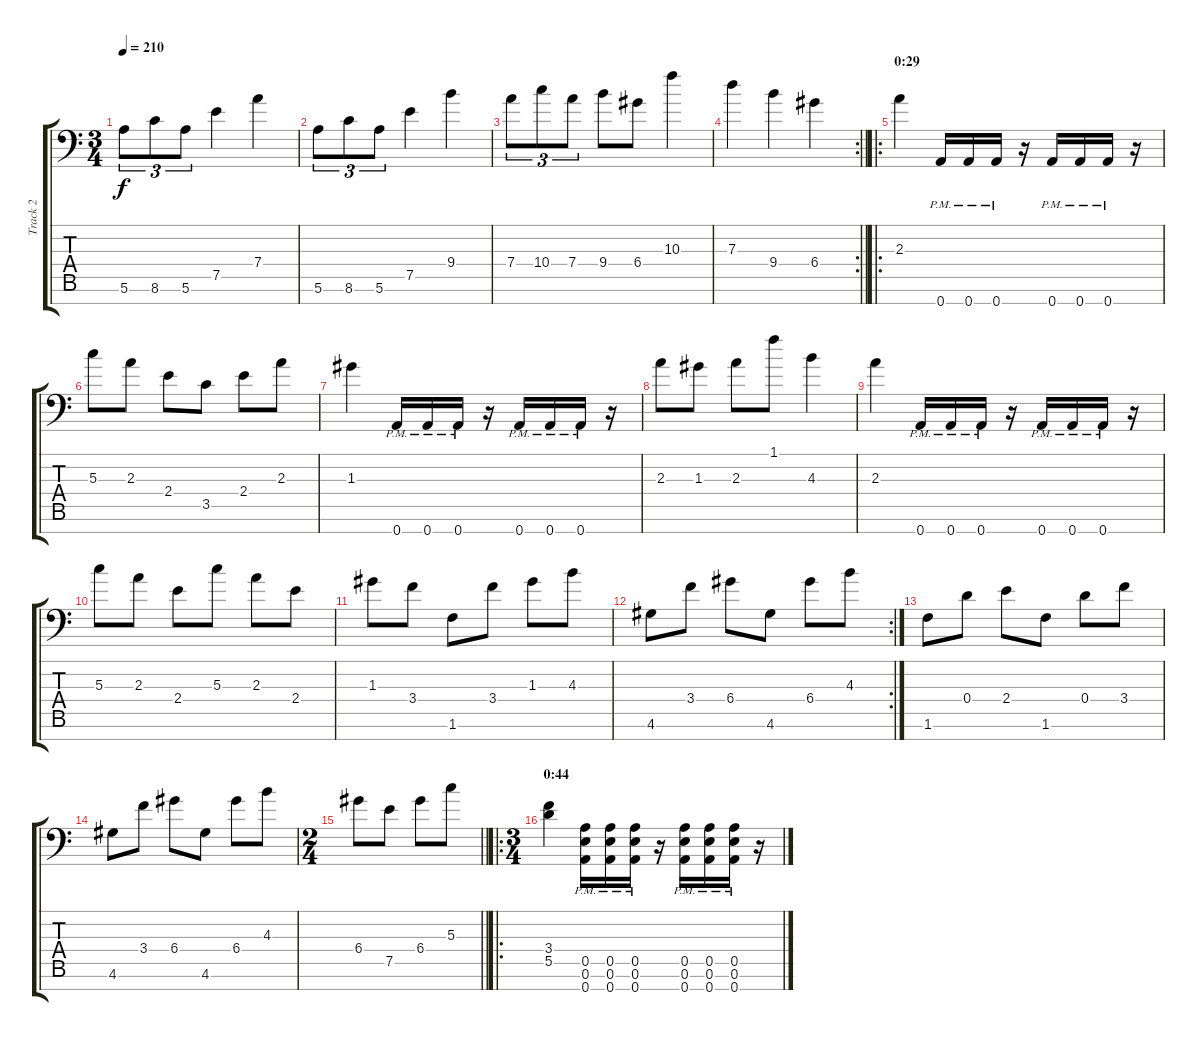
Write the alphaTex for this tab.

\track ("Track 2" "Track 2") {instrument distortionguitar}
\staff {score tabs}
\tuning (E4 B3 G3 D3 A2 E2 A1) {hide}
\ts (3 4)
\tempo 210
\clef f4
\ks c
5.6.8{tu (3 2) dy f} 8.6.8{tu (3 2)} 5.6.8{tu (3 2)} 7.5.4 7.4.4 |
5.6.8{tu (3 2)} 8.6.8{tu (3 2)} 5.6.8{tu (3 2)} 7.5.4 9.4.4 |
7.4.8{tu (3 2)} 10.4.8{tu (3 2)} 7.4.8{tu (3 2)} 9.4.8 6.4.8 10.3.4 |
\rc 2
\barLineRight lightlight
7.3.4 9.4.4 6.4.4 |
\ro
\section ("" "0:29")
2.3.4 0.7{pm}.16 0.7{pm}.16 0.7{pm}.16 r.16 0.7{pm}.16 0.7{pm}.16 0.7{pm}.16 r.16 |
5.3.8 2.3.8 2.4.8 3.5.8 2.4.8 2.3.8 |
1.3.4 0.7{pm}.16 0.7{pm}.16 0.7{pm}.16 r.16 0.7{pm}.16 0.7{pm}.16 0.7{pm}.16 r.16 |
2.3.8 1.3.8 2.3.8 1.1.8 4.3.4 |
2.3.4 0.7{pm}.16 0.7{pm}.16 0.7{pm}.16 r.16 0.7{pm}.16 0.7{pm}.16 0.7{pm}.16 r.16 |
5.3.8 2.3.8 2.4.8 5.3.8 2.3.8 2.4.8 |
1.3.8 3.4.8 1.6.8 3.4.8 1.3.8 4.3.8 |
\rc 2
4.6.8 3.4.8 6.4.8 4.6.8 6.4.8 4.3.8 |
1.6.8 0.4.8 2.4.8 1.6.8 0.4.8 3.4.8 |
4.6.8 3.4.8 6.4.8 4.6.8 6.4.8 4.3.8 |
\ts (2 4)
\barLineRight lightlight
6.4.8 7.5.8 6.4.8 5.3.8 |
\ro
\ts (3 4)
\section ("" "0:44")
(3.4 5.5).4 (0.5{pm} 0.6{pm} 0.7{pm}).16 (0.5{pm} 0.6{pm} 0.7{pm}).16 (0.5{pm} 0.6{pm} 0.7{pm}).16 r.16 (0.5{pm} 0.6{pm} 0.7{pm}).16 (0.5{pm} 0.6{pm} 0.7{pm}).16 (0.5{pm} 0.6{pm} 0.7{pm}).16 r.16
